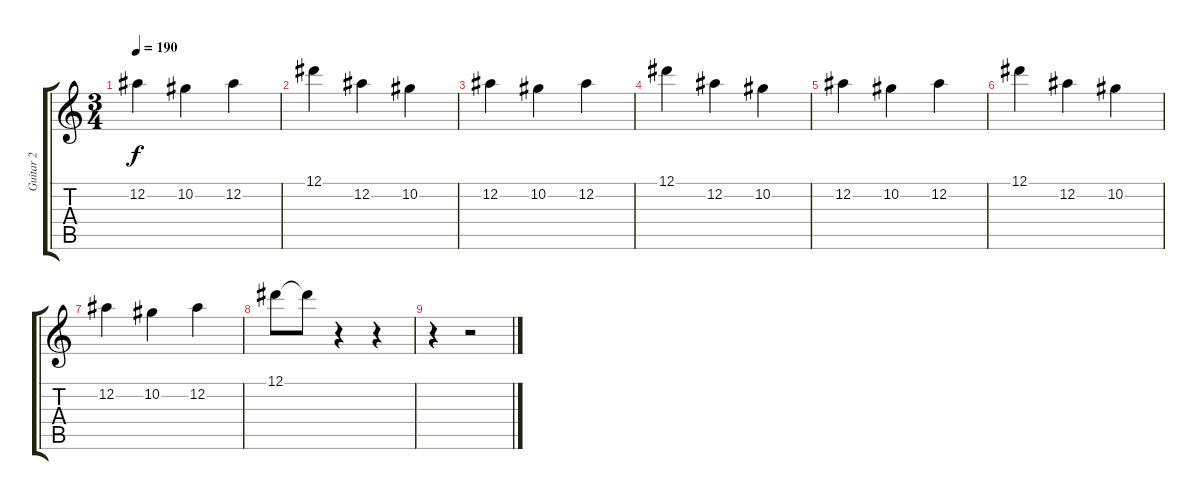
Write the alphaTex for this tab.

\track ("Guitar 2" "Guitar 2") {instrument electricguitarclean}
\staff {score tabs}
\tuning (Eb4 Bb3 Gb3 Db3 Ab2 Db2) {hide}
\ts (3 4)
\tempo 190
\clef g2
\ks c
12.2.4{dy f} 10.2.4 12.2.4 |
12.1.4 12.2.4 10.2.4 |
12.2.4 10.2.4 12.2.4 |
12.1.4 12.2.4 10.2.4 |
12.2.4 10.2.4 12.2.4 |
12.1.4 12.2.4 10.2.4 |
12.2.4 10.2.4 12.2.4 |
12.1.8 12.1{t}.8 r.4 r.4 |
r.4 r.2
